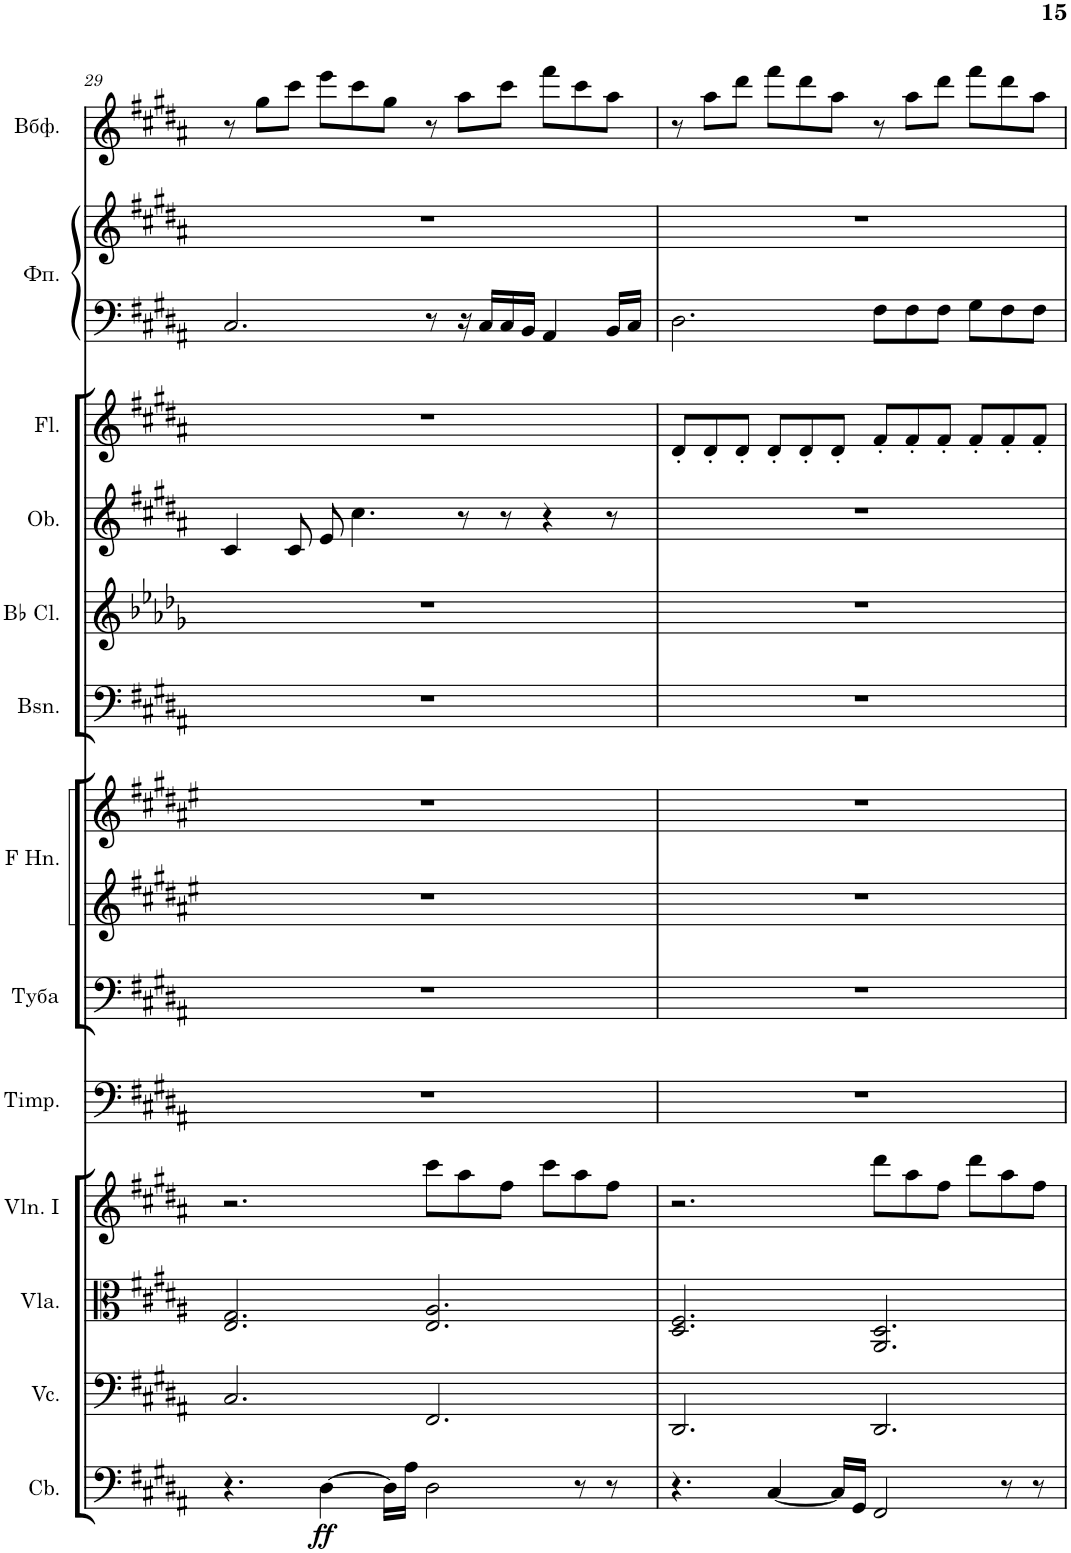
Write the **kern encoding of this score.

**kern	**dynam	**kern	**kern	**kern	**kern	**kern	**kern	**kern	**kern	**kern	**kern	**kern	**kern	**kern	**kern
*part13	*part13	*part12	*part11	*part10	*part9	*part8	*part7	*part7	*part6	*part5	*part4	*part3	*part2	*part2	*part1
*staff15	*staff15	*staff14	*staff13	*staff12	*staff11	*staff10	*staff9	*staff8	*staff7	*staff6	*staff5	*staff4	*staff3	*staff2	*staff1
*I"Contrabasses	*	*I"Violoncellos	*I"Violas	*I"Violins I	*I"Timpani	*I"Туба	*I"Horns in F	*	*I"Bassoons	*I"Clarinets in Bb	*I"Oboes	*I"Flutes	*I"Фортепиано	*	*I"Вибрафон
*I'Cb.	*	*I'Vc.	*I'Vla.	*I'Vln. I	*I'Timp.	*	*	*	*I'Bsn.	*	*I'Ob.	*I'Fl.	*	*	*
!!LO:PB:g=z
*clefF4	*	*clefF4	*clefC3	*clefG2	*clefF4	*clefF4	*clefG2	*clefG2	*clefF4	*clefG2	*clefG2	*clefG2	*clefF4	*clefG2	*clefG2
*Trd7c12	*	*	*	*	*	*	*Trd4c7	*Trd4c7	*	*Trd1c2	*	*	*	*	*
*k[f#c#g#d#a#]	*	*k[f#c#g#d#a#]	*k[f#c#g#d#a#]	*k[f#c#g#d#a#]	*k[f#c#g#d#a#]	*k[f#c#g#d#a#]	*k[f#c#g#d#a#e#]	*k[f#c#g#d#a#e#]	*k[f#c#g#d#a#]	*k[b-e-a-d-g-]	*k[f#c#g#d#a#]	*k[f#c#g#d#a#]	*k[f#c#g#d#a#]	*k[f#c#g#d#a#]	*k[f#c#g#d#a#]
*M12/8	*	*M12/8	*M12/8	*M12/8	*M12/8	*M12/8	*M12/8	*M12/8	*M12/8	*M12/8	*M12/8	*M12/8	*M12/8	*M12/8	*M12/8
=29	=29	=29	=29	=29	=29	=29	=29	=29	=29	=29	=29	=29	=29	=29	=29
4.r	.	2.C#/	2.E/ 2.G#/	2.r	1.r	1.r	1.r	1.r	1.r	1.r	4c#/	1.r	2.C#/	1.r	8r
.	.	.	.	.	.	.	.	.	.	.	.	.	.	.	8gg#\L
.	.	.	.	.	.	.	.	.	.	.	8c#/	.	.	.	8ccc#\J
!	!LO:DY:b	!	!	!	!	!	!	!	!	!	!	!	!	!	!
[4D#\	ff	.	.	.	.	.	.	.	.	.	8e/	.	.	.	8eee\L
.	.	.	.	.	.	.	.	.	.	.	4.cc#\	.	.	.	8ccc#\
16D#\LL]	.	.	.	.	.	.	.	.	.	.	.	.	.	.	8gg#\J
16A#\JJ	.	.	.	.	.	.	.	.	.	.	.	.	.	.	.
2D#\	.	2.FF#/	2.E/ 2.A#/	8ccc#\L	.	.	.	.	.	.	.	.	8r	.	8r
.	.	.	.	8aa#\	.	.	.	.	.	.	8r	.	16r	.	8aa#\L
.	.	.	.	.	.	.	.	.	.	.	.	.	16C#/LL	.	.
.	.	.	.	8ff#\J	.	.	.	.	.	.	8r	.	16C#/	.	8ccc#\J
.	.	.	.	.	.	.	.	.	.	.	.	.	16BB/JJ	.	.
.	.	.	.	8ccc#\L	.	.	.	.	.	.	4r	.	4AA#/	.	8fff#\L
8r	.	.	.	8aa#\	.	.	.	.	.	.	.	.	.	.	8ccc#\
8r	.	.	.	8ff#\J	.	.	.	.	.	.	8r	.	16BB/LL	.	8aa#\J
.	.	.	.	.	.	.	.	.	.	.	.	.	16C#/JJ	.	.
=30	=30	=30	=30	=30	=30	=30	=30	=30	=30	=30	=30	=30	=30	=30	=30
4.r	.	2.DD#/	2.D#/ 2.F#/	2.r	1.r	1.r	1.r	1.r	1.r	1.r	1.r	8d#'/L	2.D#\	1.r	8r
.	.	.	.	.	.	.	.	.	.	.	.	8d#'/	.	.	8aa#\L
.	.	.	.	.	.	.	.	.	.	.	.	8d#'/J	.	.	8ddd#\J
[4C#/	.	.	.	.	.	.	.	.	.	.	.	8d#'/L	.	.	8fff#\L
.	.	.	.	.	.	.	.	.	.	.	.	8d#'/	.	.	8ddd#\
16C#/LL]	.	.	.	.	.	.	.	.	.	.	.	8d#'/J	.	.	8aa#\J
16GG#/JJ	.	.	.	.	.	.	.	.	.	.	.	.	.	.	.
2FF#/	.	2.DD#/	2.AA#/ 2.D#/	8ddd#\L	.	.	.	.	.	.	.	8f#'/L	8F#\L	.	8r
.	.	.	.	8aa#\	.	.	.	.	.	.	.	8f#'/	8F#\	.	8aa#\L
.	.	.	.	8ff#\J	.	.	.	.	.	.	.	8f#'/J	8F#\J	.	8ddd#\J
.	.	.	.	8ddd#\L	.	.	.	.	.	.	.	8f#'/L	8G#\L	.	8fff#\L
8r	.	.	.	8aa#\	.	.	.	.	.	.	.	8f#'/	8F#\	.	8ddd#\
8r	.	.	.	8ff#\J	.	.	.	.	.	.	.	8f#'/J	8F#\J	.	8aa#\J
=	=	=	=	=	=	=	=	=	=	=	=	=	=	=	=
*-	*-	*-	*-	*-	*-	*-	*-	*-	*-	*-	*-	*-	*-	*-	*-
